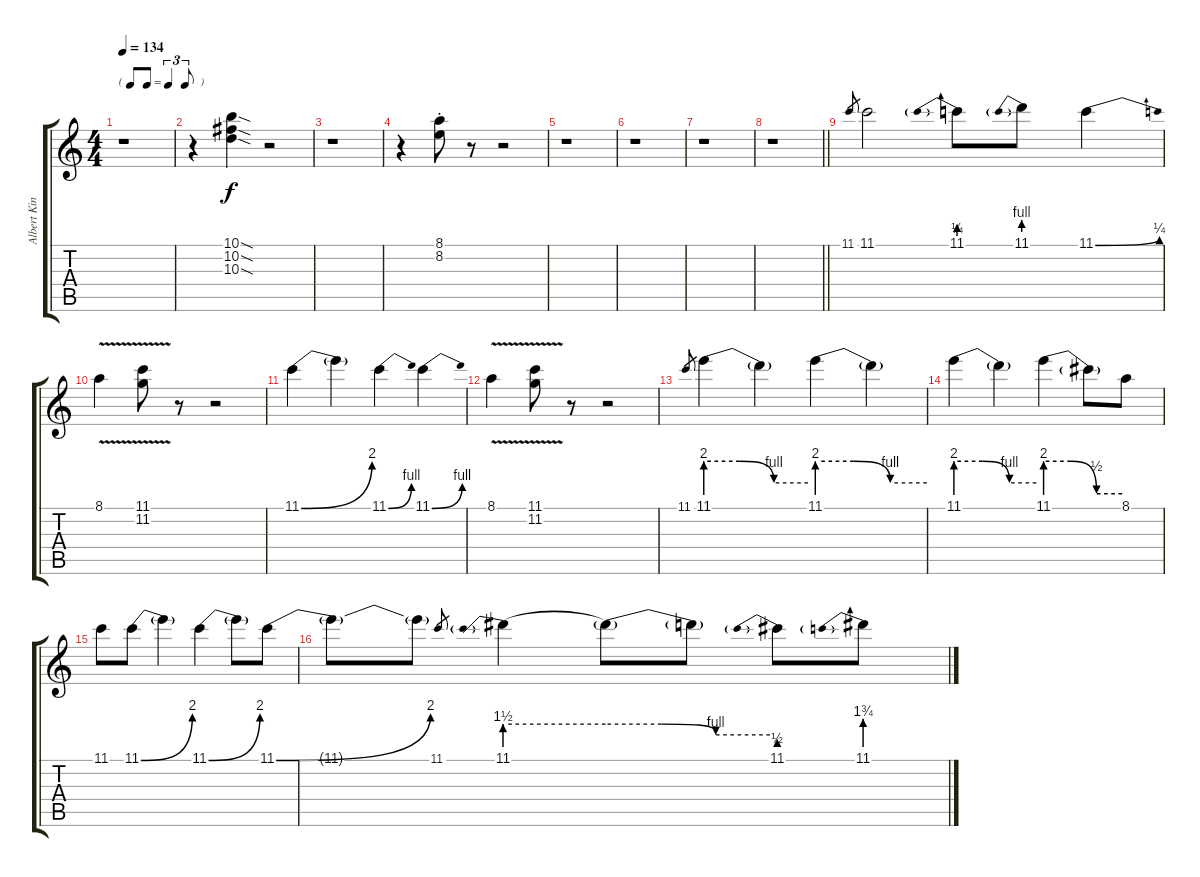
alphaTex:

\track ("Albert King - Electric Guitar (Tuning: B" "Albert Kin") {instrument overdrivenguitar}
\staff {score tabs}
\tuning (Db4 Ab3 E3 B2 E2 B1) {hide}
\ts (4 4)
\tf triplet8th
\tempo 134
\clef g2
\ks c
r.1{dy f} |
r.4 (10.1{sod} 10.2{sod} 10.3{sod}).4 r.2 |
r.1 |
r.4 (8.1{st} 8.2{st}).8 r.8 r.2 |
r.1 |
r.1 |
r.1 |
\barLineRight lightlight
r.1 |
11.1.8{gr} 11.1.2 11.1{be (prebend 0 1 60 1)}.8 11.1{be (prebend 0 4 60 4)}.8 11.1{be (bend 0 0 60 1)}.4 |
8.1{v}.4 (11.1{v} 11.2{v}).8 r.8 r.2 |
11.1{be (bend 0 0 60 8)}.4 11.1{t}.4 11.1{be (bend 0 0 60 4)}.4 11.1{be (bend 0 0 60 4)}.4 |
8.1{v}.4 (11.1{v} 11.2{v}).8 r.8 r.2 |
11.1.8{gr} 11.1{be (custom 0 8 20 8 40 4 60 4)}.4 11.1{t}.4 11.1{be (custom 0 8 20 8 40 4 60 4)}.4 11.1{t}.4 |
11.1{be (custom 0 8 20 8 40 4 60 4)}.4 11.1{t}.4 11.1{be (custom 0 8 20 8 40 2 60 2)}.4 11.1{t}.8 8.1.8 |
11.1.8 11.1{be (bend 0 0 60 8)}.8 11.1{t}.4 11.1{be (bend 0 0 60 8)}.4 11.1{t}.8 11.1{be (bend 0 0 60 8)}.8 |
11.1{t}.8 11.1{t}.8 11.1.8{gr} 11.1{be (prebend 0 6 60 6)}.4 11.1{be (custom 0 6 20 6 40 4 60 4) t}.8 11.1{t}.8 11.1{be (prebend 0 2 60 2)}.8 11.1{be (prebend 0 7 60 7)}.8
